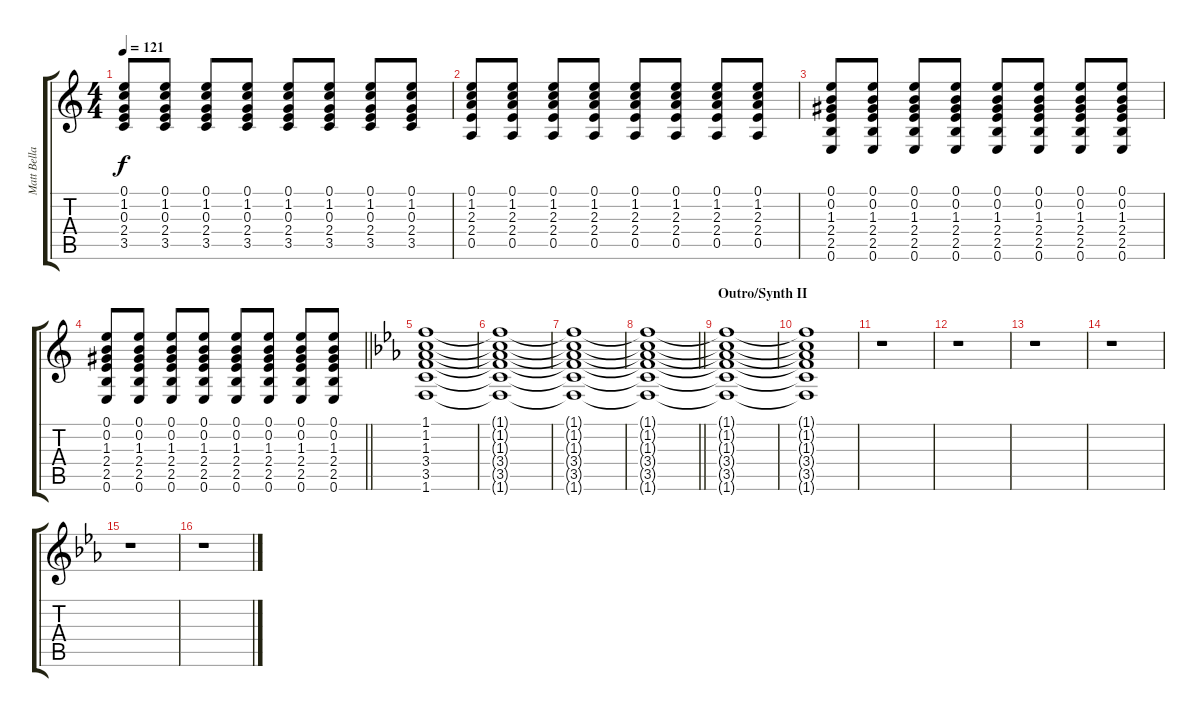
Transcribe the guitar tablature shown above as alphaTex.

\track ("Matt Bellamy - Guitar" "Matt Bella") {instrument overdrivenguitar}
\staff {score tabs}
\tuning (E4 B3 G3 D3 A2 E2) {hide}
\ts (4 4)
\tempo 121
\clef g2
\ks c
(0.1 1.2 0.3 2.4 3.5).8{dy f} (0.1 1.2 0.3 2.4 3.5).8 (0.1 1.2 0.3 2.4 3.5).8 (0.1 1.2 0.3 2.4 3.5).8 (0.1 1.2 0.3 2.4 3.5).8 (0.1 1.2 0.3 2.4 3.5).8 (0.1 1.2 0.3 2.4 3.5).8 (0.1 1.2 0.3 2.4 3.5).8 |
(0.1 1.2 2.3 2.4 0.5).8 (0.1 1.2 2.3 2.4 0.5).8 (0.1 1.2 2.3 2.4 0.5).8 (0.1 1.2 2.3 2.4 0.5).8 (0.1 1.2 2.3 2.4 0.5).8 (0.1 1.2 2.3 2.4 0.5).8 (0.1 1.2 2.3 2.4 0.5).8 (0.1 1.2 2.3 2.4 0.5).8 |
(0.1 0.2 1.3 2.4 2.5 0.6).8 (0.1 0.2 1.3 2.4 2.5 0.6).8 (0.1 0.2 1.3 2.4 2.5 0.6).8 (0.1 0.2 1.3 2.4 2.5 0.6).8 (0.1 0.2 1.3 2.4 2.5 0.6).8 (0.1 0.2 1.3 2.4 2.5 0.6).8 (0.1 0.2 1.3 2.4 2.5 0.6).8 (0.1 0.2 1.3 2.4 2.5 0.6).8 |
\barLineRight lightlight
(0.1 0.2 1.3 2.4 2.5 0.6).8 (0.1 0.2 1.3 2.4 2.5 0.6).8 (0.1 0.2 1.3 2.4 2.5 0.6).8 (0.1 0.2 1.3 2.4 2.5 0.6).8 (0.1 0.2 1.3 2.4 2.5 0.6).8 (0.1 0.2 1.3 2.4 2.5 0.6).8 (0.1 0.2 1.3 2.4 2.5 0.6).8 (0.1 0.2 1.3 2.4 2.5 0.6).8 |
\ks eb
(1.1 1.2 1.3 3.4 3.5 1.6).1 |
(1.1{t} 1.2{t} 1.3{t} 3.4{t} 3.5{t} 1.6{t}).1 |
(1.1{t} 1.2{t} 1.3{t} 3.4{t} 3.5{t} 1.6{t}).1{volume 0} |
\barLineRight lightlight
(1.1{t} 1.2{t} 1.3{t} 3.4{t} 3.5{t} 1.6{t}).1 |
\section ("" "Outro/Synth II")
(1.1{t} 1.2{t} 1.3{t} 3.4{t} 3.5{t} 1.6{t}).1 |
(1.1{t} 1.2{t} 1.3{t} 3.4{t} 3.5{t} 1.6{t}).1 |
r.1 |
r.1 |
r.1 |
r.1 |
r.1 |
r.1
